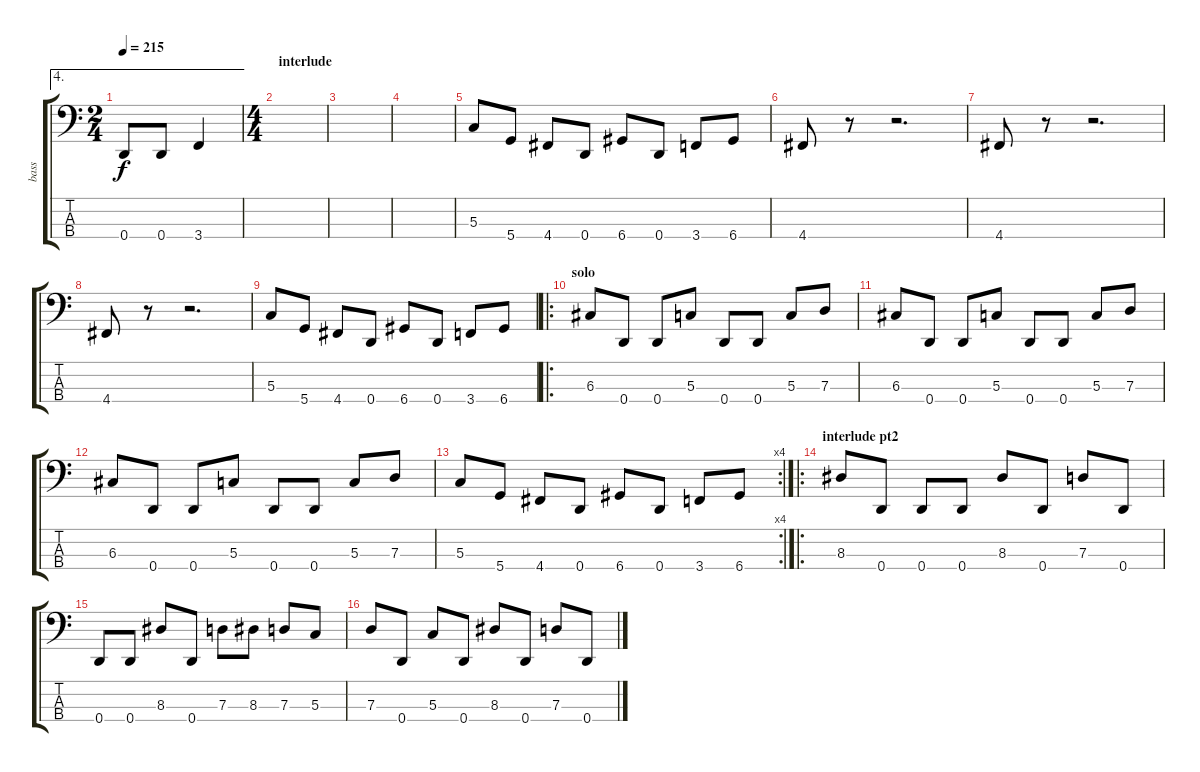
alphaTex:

\track ("bass" "bass") {instrument electricbasspick}
\staff {score tabs}
\tuning (F2 C2 G1 D1) {hide}
\ae 4
\ts (2 4)
\tempo 215
\clef f4
\ks c
0.4.8{dy f} 0.4.8 3.4.4 |
\ts (4 4)
\section ("" "interlude")
|
|
|
5.3.8 5.4.8 4.4.8 0.4.8 6.4.8 0.4.8 3.4.8 6.4.8 |
4.4.8 r.8 r.2{d} |
4.4.8 r.8 r.2{d} |
4.4.8 r.8 r.2{d} |
5.3.8 5.4.8 4.4.8 0.4.8 6.4.8 0.4.8 3.4.8 6.4.8 |
\ro
\section ("" "solo")
6.3.8 0.4.8 0.4.8 5.3.8 0.4.8 0.4.8 5.3.8 7.3.8 |
6.3.8 0.4.8 0.4.8 5.3.8 0.4.8 0.4.8 5.3.8 7.3.8 |
6.3.8 0.4.8 0.4.8 5.3.8 0.4.8 0.4.8 5.3.8 7.3.8 |
\rc 4
5.3.8 5.4.8 4.4.8 0.4.8 6.4.8 0.4.8 3.4.8 6.4.8 |
\ro
\section ("" "interlude pt2")
8.3.8 0.4.8 0.4.8 0.4.8 8.3.8 0.4.8 7.3.8 0.4.8 |
0.4.8 0.4.8 8.3.8 0.4.8 7.3.8 8.3.8 7.3.8 5.3.8 |
7.3.8 0.4.8 5.3.8 0.4.8 8.3.8 0.4.8 7.3.8 0.4.8
